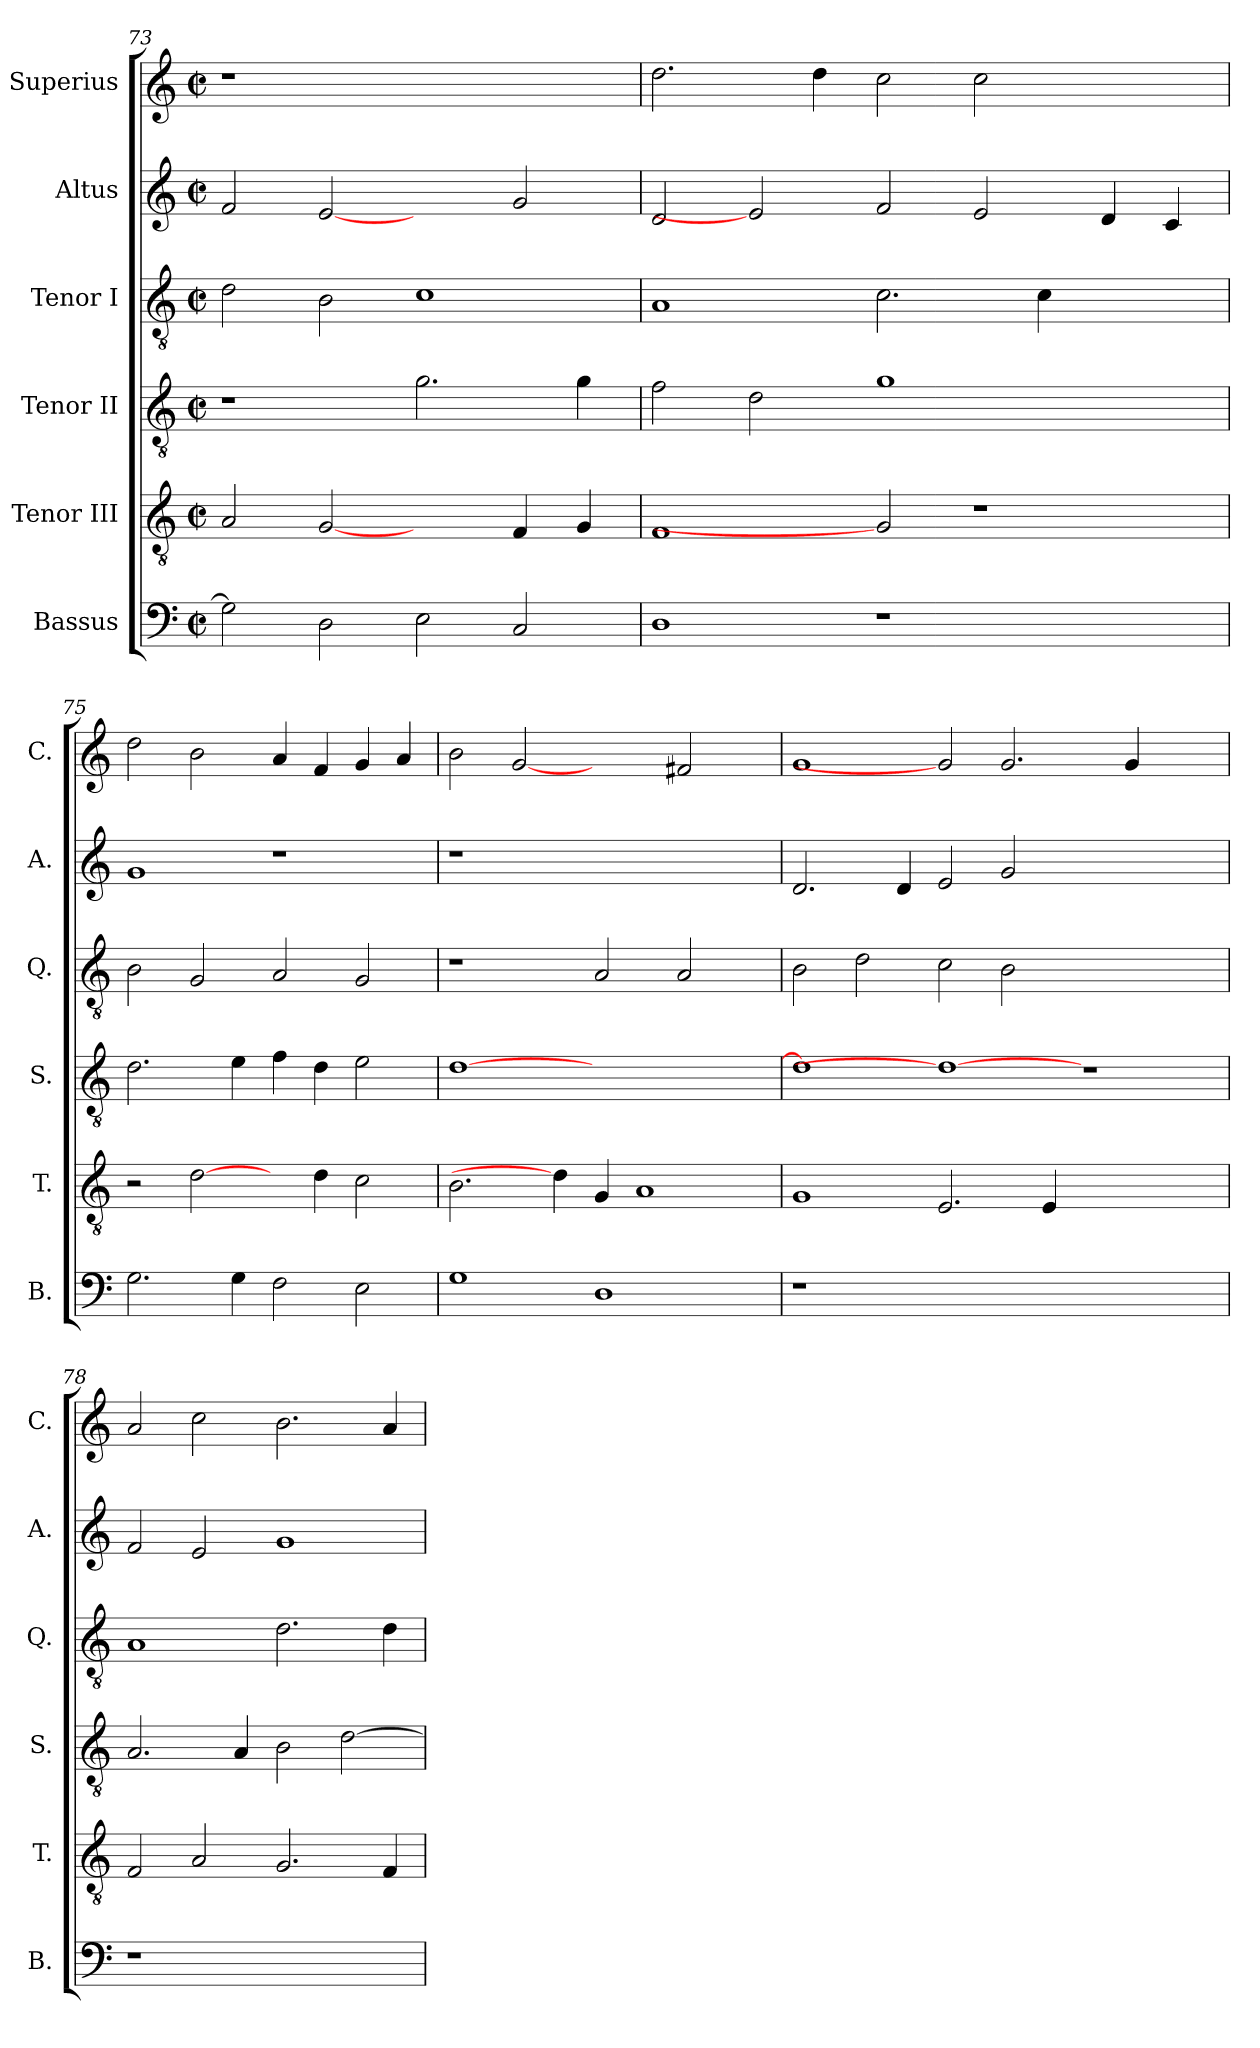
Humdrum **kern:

**kern	**kern	**kern	**kern	**kern	**kern
*part6	*part5	*part4	*part3	*part2	*part1
*staff6	*staff5	*staff4	*staff3	*staff2	*staff1
*I"Bassus	*I"Tenor III	*I"Tenor II	*I"Tenor I	*I"Altus	*I"Superius
*I'B.	*I'T.	*I'S.	*I'Q.	*I'A.	*I'C.
*clefF4	*clefGv2	*clefGv2	*clefGv2	*clefG2	*clefG2
*	*ITrd7c12	*ITrd7c12	*ITrd7c12	*	*
*k[]	*k[]	*k[]	*k[]	*k[]	*k[]
*C:	*C:	*C:	*C:	*C:	*C:
*M2/2	*M2/2	*M2/2	*M2/2	*M2/2	*M2/2
*met(c|)	*met(c|)	*met(c|)	*met(c|)	*met(c|)	*met(c|)
=73	=73	=73	=73	=73	=73
!	!	!	!	!	!LO:N:vis=1
2Gi\]	2AAi/	1r	2Di\	2fi/	1r
2Di\	[2GGi	.	2BBi\	[2ei	.
2Ei\	2ryy	2.Gi\	1Ci	2ryy	1ryy
2Ci/	4FFi/	.	.	2gi/	.
.	4GGi/	4Gi\	.	.	.
=74	=74	=74	=74	=74	=74
1Di	1FFi	2Fi\	1AAi	2di/	2.ddi\
.	.	2Di\	.	2ei]	.
.	.	.	.	.	4ddi\
1r	2GGi]	1Gi	2.Ci\	2fi/	2cci\
.	1r	.	.	2ei/	2cci\
.	.	.	4Ci\	.	.
2ryy	.	2ryy	2ryy	4di/	2ryy
.	.	.	.	4ci/	.
!!LO:PB:g=z
=75	=75	=75	=75	=75	=75
2.Gi\	2r	2.Di\	2BBi\	1gi	2ddi\
.	[2Di\	.	2GGi/	.	2bi\
4Gi\	.	4Ei\	.	.	.
2Fi\	4ryy	4Fi\	2AAi/	1r	4ai/
.	4Di\	4Di\	.	.	4fi/
2Ei\	2Ci\	2Ei\	2GGi/	.	4gi/
.	.	.	.	.	4ai/
=76	=76	=76	=76	=76	=76
!	!	!	!	!LO:N:vis=1	!
1Gi	2.BBi\	[>1Di	1r	1r	2bi\
.	.	.	.	.	[2gi
.	4Di\]	.	.	.	.
1Di	4GGi/	1ryy	2AAi/	1ryy	2ryy
.	1AAi	.	.	.	.
.	.	.	2AAi/	.	2f#Xi/
4ryy	.	4ryy	4ryy	4ryy	4ryy
=77	=77	=77	=77	=77	=77
!LO:N:vis=1	!	!	!	!	!
1r	1GGi	1Di]	2BBi\	2.di/	1gi
.	.	.	2Di\	.	.
.	.	.	.	4di/	.
0ryy	2.EEi/	1Di_	2Ci\	2ei/	2gi]
.	.	.	2BBi\	2gi/	2.gi/
.	4EEi/	.	.	.	.
.	1ryy	1r	1ryy	1ryy	.
.	.	.	.	.	4gi/
.	.	.	.	.	2ryy
=78	=78	=78	=78	=78	=78
!LO:N:vis=1	!	!	!	!	!
1r	2FFi/	2.AAi/	1AAi	2fi/	2ai/
.	2AAi/	.	.	2ei/	2cci\
.	.	4AAi/	.	.	.
1ryy	2.GGi/	2BBi\	2.Di\	1gi	2.bi\
.	.	[>2Di\	.	.	.
.	4FFi/	.	4Di\	.	4ai/
=	=	=	=	=	=
*-	*-	*-	*-	*-	*-
